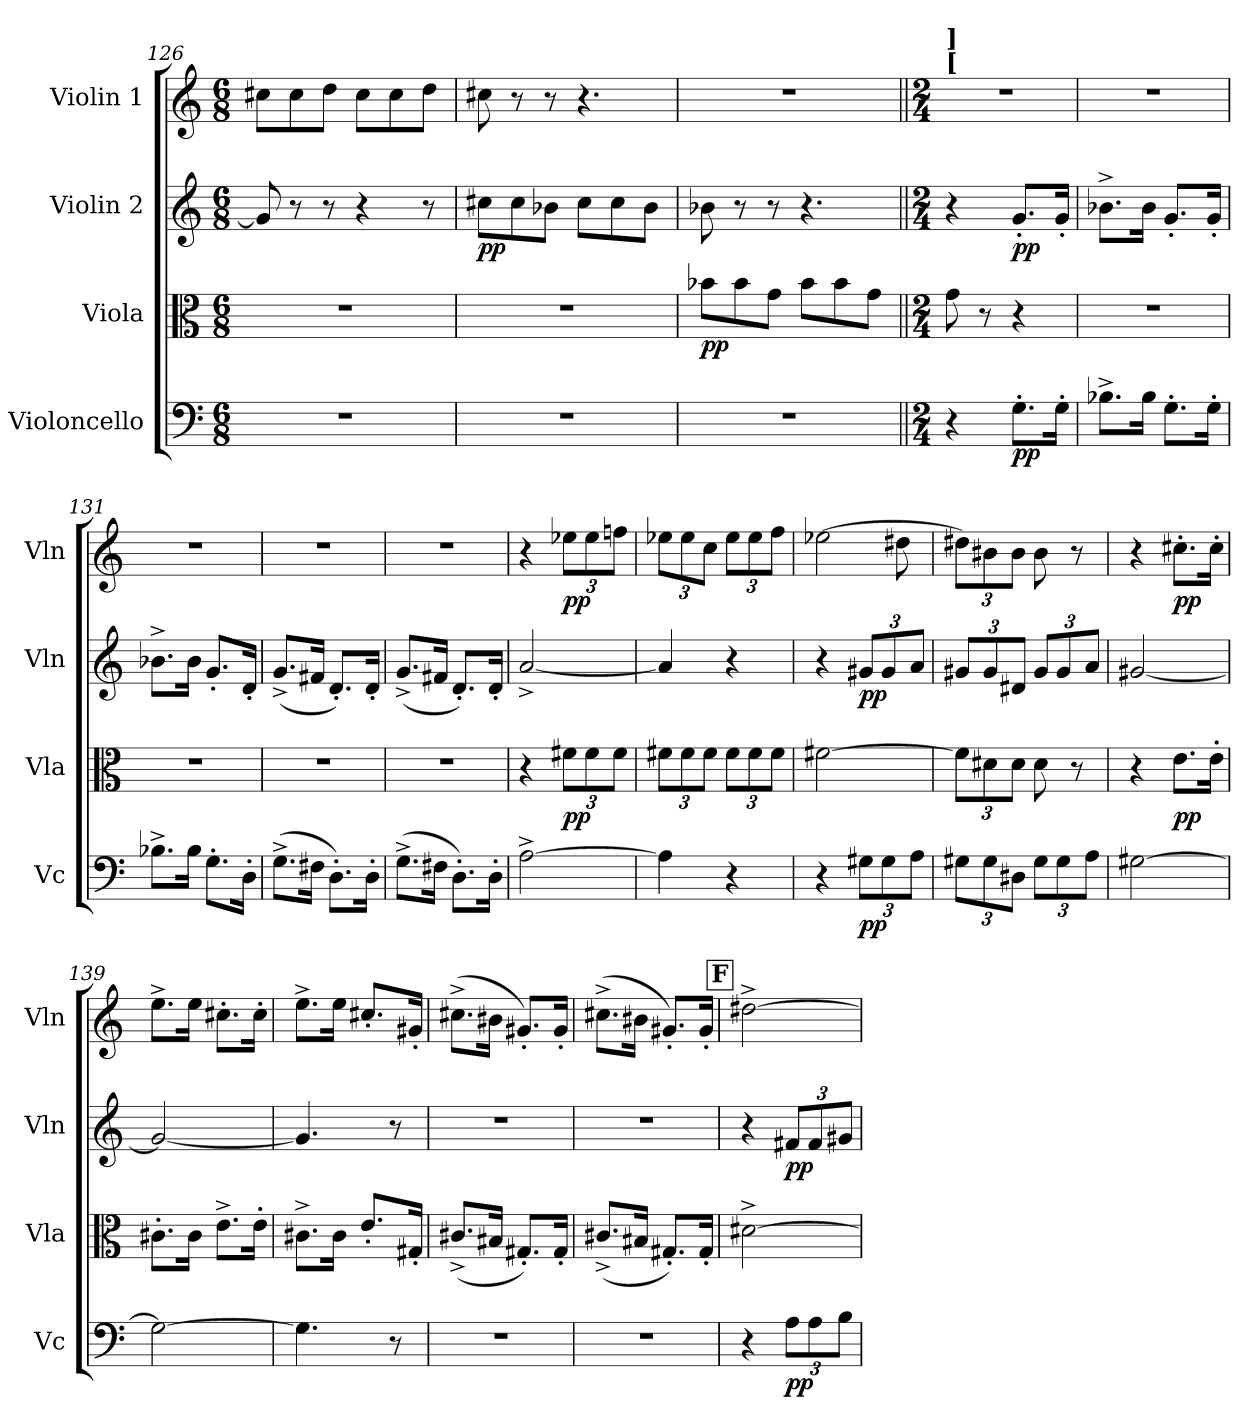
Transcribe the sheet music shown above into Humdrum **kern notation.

**kern	**dynam	**kern	**dynam	**kern	**dynam	**kern	**dynam
*part4	*part4	*part3	*part3	*part2	*part2	*part1	*part1
*staff4	*staff4	*staff3	*staff3	*staff2	*staff2	*staff1	*staff1
*I"Violoncello	*	*I"Viola	*	*I"Violin 2	*	*I"Violin 1	*
*I'Vc	*	*I'Vla	*	*I'Vln	*	*I'Vln	*
*clefF4	*	*clefC3	*	*clefG2	*	*clefG2	*
*k[]	*	*k[]	*	*k[]	*	*k[]	*
*M6/8	*	*M6/8	*	*M6/8	*	*M6/8	*
=126	=126	=126	=126	=126	=126	=126	=126
2.r	.	2.r	.	8g/]	.	8cc#X\L	.
.	.	.	.	8r	.	8cc#\	.
.	.	.	.	8r	.	8dd\J	.
.	.	.	.	4r	.	8cc#\L	.
.	.	.	.	.	.	8cc#\	.
.	.	.	.	8r	.	8dd\J	.
=127	=127	=127	=127	=127	=127	=127	=127
!	!	!	!	!	!LO:DY:b	!	!
2.r	.	2.r	.	8cc#X\L	pp	8cc#X\	.
.	.	.	.	8cc#\	.	8r	.
.	.	.	.	8b-X\J	.	8r	.
.	.	.	.	8cc#\L	.	4.r	.
.	.	.	.	8cc#\	.	.	.
.	.	.	.	8b-\J	.	.	.
=128	=128	=128	=128	=128	=128	=128	=128
!	!	!	!LO:DY:b	!	!	!	!
2.r	.	8b-X\L	pp	8b-X\	.	2.r	.
.	.	8b-\	.	8r	.	.	.
.	.	8g\J	.	8r	.	.	.
.	.	8b-\L	.	4.r	.	.	.
.	.	8b-\	.	.	.	.	.
.	.	8g\J	.	.	.	.	.
!!LO:LB:g=z
=129||	=129||	=129||	=129||	=129||	=129||	=129||	=129||
*M2/4	*	*M2/4	*	*M2/4	*	*M2/4	*
!	!	!	!	!	!	!LO:TX:a:B:t=[	!
!	!	!	!	!	!	!LO:TX:a:B:t=]	!
4r	.	8g\	.	4r	.	2r	.
.	.	8r	.	.	.	.	.
!	!LO:DY:b	!	!	!	!LO:DY:b	!	!
8.G'\L	pp	4r	.	8.g'/L	pp	.	.
16G'\Jk	.	.	.	16g'/Jk	.	.	.
=130	=130	=130	=130	=130	=130	=130	=130
8.B-X^\L	.	2r	.	8.b-X^\L	.	2r	.
16B-\Jk	.	.	.	16b-\Jk	.	.	.
8.G'\L	.	.	.	8.g'/L	.	.	.
16G'\Jk	.	.	.	16g'/Jk	.	.	.
=131	=131	=131	=131	=131	=131	=131	=131
8.B-X^\L	.	2r	.	8.b-X^\L	.	2r	.
16B-\Jk	.	.	.	16b-\Jk	.	.	.
8.G'\L	.	.	.	8.g'/L	.	.	.
16D'\Jk	.	.	.	16d'/Jk	.	.	.
=132	=132	=132	=132	=132	=132	=132	=132
(8.G^\L	.	2r	.	(8.g^/L	.	2r	.
16F#X\Jk	.	.	.	16f#X/Jk	.	.	.
8.D'\L)	.	.	.	8.d'/L)	.	.	.
16D'\Jk	.	.	.	16d'/Jk	.	.	.
=133	=133	=133	=133	=133	=133	=133	=133
(8.G^\L	.	2r	.	(8.g^/L	.	2r	.
16F#X\Jk	.	.	.	16f#X/Jk	.	.	.
8.D'\L)	.	.	.	8.d'/L)	.	.	.
16D'\Jk	.	.	.	16d'/Jk	.	.	.
=134	=134	=134	=134	=134	=134	=134	=134
[2A^\	.	4r	.	[2a^/	.	4r	.
*	*	*Xbrackettup	*	*	*	*Xbrackettup	*
!	!	!	!LO:DY:b	!	!	!	!LO:DY:b
.	.	12f#X\L	pp	.	.	12ee-X\L	pp
.	.	12f#\	.	.	.	12ee-\	.
.	.	12f#\J	.	.	.	12ffn\J	.
!!LO:LB:g=z
=135	=135	=135	=135	=135	=135	=135	=135
4A\]	.	12f#X\L	.	4a/]	.	12ee-X\L	.
.	.	12f#\	.	.	.	12ee-\	.
.	.	12f#\J	.	.	.	12cc\J	.
4r	.	12f#\L	.	4r	.	12ee-\L	.
.	.	12f#\	.	.	.	12ee-\	.
.	.	12f#\J	.	.	.	12ff\J	.
=136	=136	=136	=136	=136	=136	=136	=136
*	*	*	*	*	*	*^	*
4r	.	[>2f#X\	.	4r	.	[>2ee-X\	4.ryy	.
*Xbrackettup	*	*	*	*Xbrackettup	*	*	*	*
!	!LO:DY:b	!	!	!	!LO:DY:b	!	!	!
12G#X\L	pp	.	.	12g#X/L	pp	.	.	.
12G#\	.	.	.	12g#/	.	.	.	.
.	.	.	.	.	.	.	8dd#i	.
12A\J	.	.	.	12a/J	.	.	.	.
*	*	*	*	*	*	*v	*v	*
=137	=137	=137	=137	=137	=137	=137	=137
12G#X\L	.	12f#\L]	.	12g#X/L	.	12dd#X\L]	.
12G#\	.	12d#X\	.	12g#/	.	12b#X\	.
12D#X\J	.	12d#\J	.	12d#X/J	.	12b#\J	.
12G#\L	.	8d#\	.	12g#/L	.	8b#\	.
12G#\	.	.	.	12g#/	.	.	.
.	.	8r	.	.	.	8r	.
12A\J	.	.	.	12a/J	.	.	.
=138	=138	=138	=138	=138	=138	=138	=138
[>2G#X\	.	4r	.	[2g#X/	.	4r	.
!	!	!	!LO:DY:b	!	!	!	!LO:DY:b
.	.	8.e\L	pp	.	.	8.cc#X'\L	pp
.	.	16e'\Jk	.	.	.	16cc#'\Jk	.
=139	=139	=139	=139	=139	=139	=139	=139
2G#\_	.	8.c#X'\L	.	2g#/_	.	8.ee^\L	.
.	.	16c#\Jk	.	.	.	16ee\Jk	.
.	.	8.e^\L	.	.	.	8.cc#X'\L	.
.	.	16e'\Jk	.	.	.	16cc#'\Jk	.
!!LO:LB:g=z
=140	=140	=140	=140	=140	=140	=140	=140
4.G#\]	.	8.c#X^\L	.	4.g#/]	.	8.ee^\L	.
.	.	16c#\Jk	.	.	.	16ee\Jk	.
.	.	8.e'/L	.	.	.	8.cc#X'/L	.
8r	.	.	.	8r	.	.	.
.	.	16G#X'/Jk	.	.	.	16g#X'/Jk	.
=141	=141	=141	=141	=141	=141	=141	=141
2r	.	(8.c#X^/L	.	2r	.	(8.cc#X^\L	.
.	.	16B#X/Jk	.	.	.	16b#X\Jk	.
.	.	8.G#X'/L)	.	.	.	8.g#X'/L)	.
.	.	16G#'/Jk	.	.	.	16g#'/Jk	.
=142	=142	=142	=142	=142	=142	=142	=142
2r	.	(8.c#X^/L	.	2r	.	(8.cc#X^\L	.
.	.	16B#X/Jk	.	.	.	16b#X\Jk	.
.	.	8.G#X'/L)	.	.	.	8.g#X'/L)	.
.	.	16G#'/Jk	.	.	.	16g#'/Jk	.
!!LO:REH:place=s1:a:B:cj:fs=14:t=F
=143	=143	=143	=143	=143	=143	=143	=143
4r	.	[2d#X^\	.	4r	.	[2dd#X^\	.
!	!LO:DY:b	!	!	!	!LO:DY:b	!	!
12A\L	pp	.	.	12f#X/L	pp	.	.
12A\	.	.	.	12f#/	.	.	.
12B\J	.	.	.	12g#X/J	.	.	.
=	=	=	=	=	=	=	=
*-	*-	*-	*-	*-	*-	*-	*-
